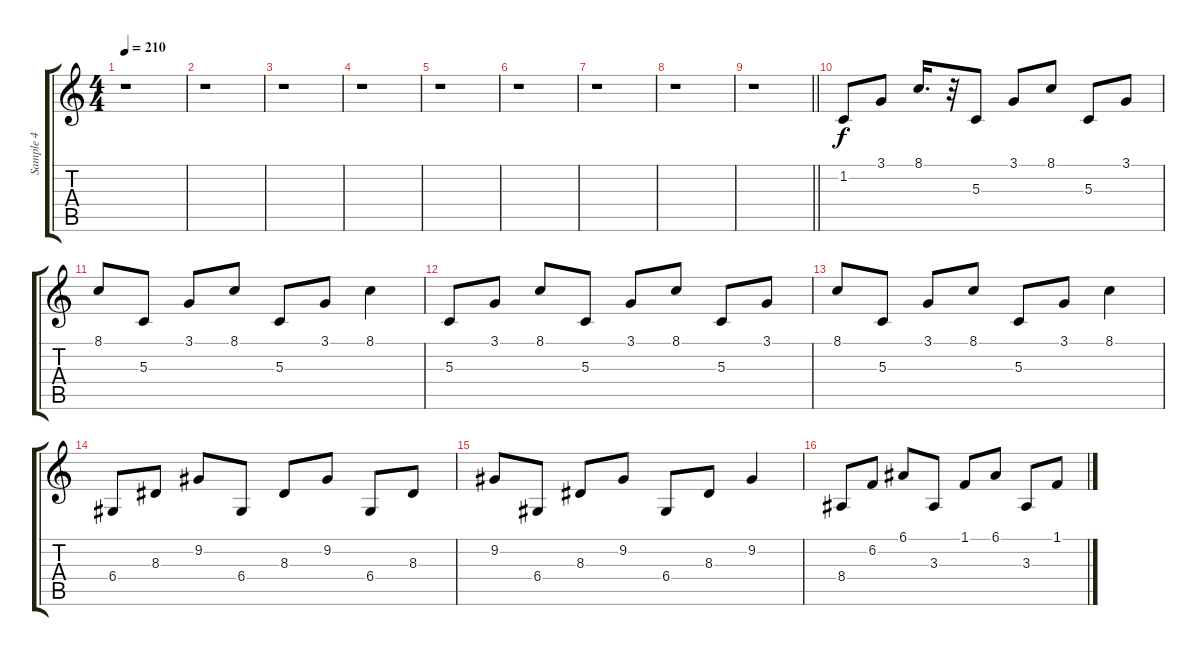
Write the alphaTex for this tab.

\track ("Sample 4" "Sample 4") {instrument lead1square}
\staff {score tabs}
\tuning (E4 B3 G3 D3 A2 E2) {hide}
\ts (4 4)
\tempo 210
\clef g2
\ks c
r.1{dy f} |
r.1 |
r.1 |
r.1 |
r.1 |
r.1 |
r.1 |
r.1 |
\barLineRight lightlight
r.1 |
\section ("" " ")
1.2.8 3.1.8 8.1.16{d} r.32 5.3.8 3.1.8 8.1.8 5.3.8 3.1.8 |
8.1.8 5.3.8 3.1.8 8.1.8 5.3.8 3.1.8 8.1.4 |
5.3.8 3.1.8 8.1.8 5.3.8 3.1.8 8.1.8 5.3.8 3.1.8 |
8.1.8 5.3.8 3.1.8 8.1.8 5.3.8 3.1.8 8.1.4 |
6.4.8 8.3.8 9.2.8 6.4.8 8.3.8 9.2.8 6.4.8 8.3.8 |
9.2.8 6.4.8 8.3.8 9.2.8 6.4.8 8.3.8 9.2.4 |
8.4.8 6.2.8 6.1.8 3.3.8 1.1.8 6.1.8 3.3.8 1.1.8
